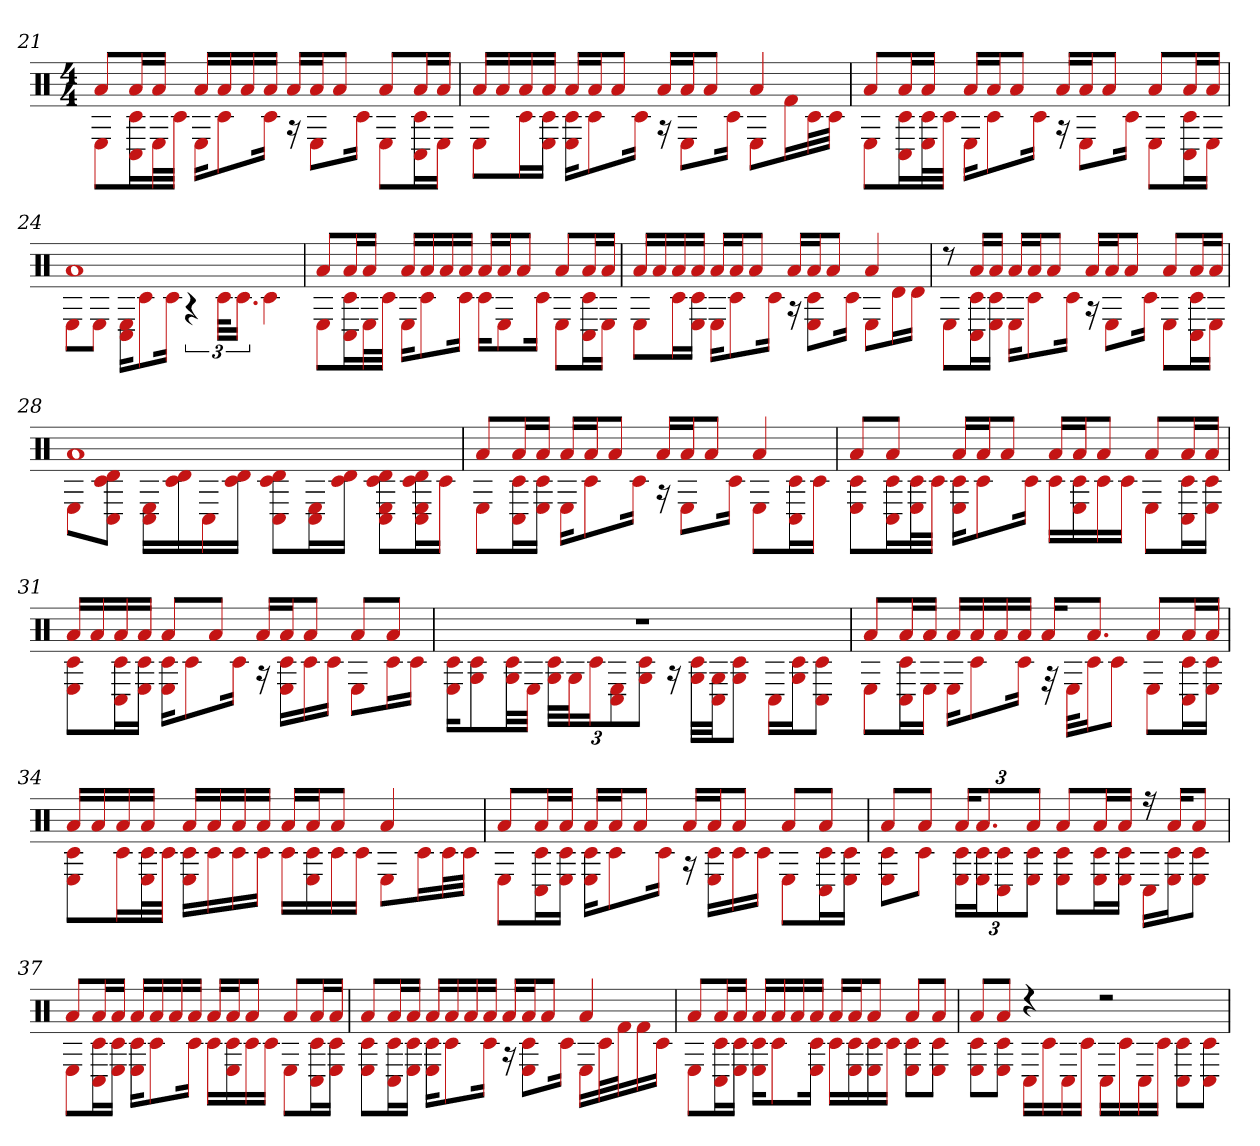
**kern
*part1
*staff1
*clefX
*k[]
*M4/4
=21
*^
8aL	8EL
16aL	16c# 16C#L
16aJJ	32EL
.	32c#JJJ
16aLL	16EKL
16a	8c#
16a	.
16aJJ	16c#Jk
16aLL	16r
16aJ	8EL
8aJ	.
.	16c#Jk
8aL	8EL
16aL	16C# 16c#L
16aJJ	16EJJ
=22	=22
16aLL	8EL
16a	.
16a	16c#L
16aJJ	16E 16c#JJ
16aLL	16E 16c#KL
16aJ	8c#
8aJ	.
.	16c#Jk
16aLL	16r
16aJ	8EL
8aJ	.
.	16c#Jk
4a	8EL
.	16f#L
.	32c#L
.	32c#JJJ
=23	=23
8aL	8EL
16aL	16c# 16C#L
16aJJ	32E 32c#L
.	32c#JJJ
16aLL	16EKL
16aJ	8c#
8aJ	.
.	16c#Jk
16aLL	16r
16aJ	8EL
8aJ	.
.	16c#Jk
8aL	8EL
16aL	16C# 16c#L
16aJJ	16EJJ
=24	=24
1a	8EL
.	8EJ
.	16C# 16EKL
.	8c#
.	16c#Jk
.	6r
.	48c#KLL
.	24.c#JJ
.	4c#
=25	=25
8aL	8EL
16aL	16C# 16c#L
16aJJ	32EL
.	32c#JJJ
16aLL	16EKL
16a	8c#
16a	.
16aJJ	16c#Jk
16aLL	16c#KL
16aJ	8E
8aJ	.
.	16c#Jk
8aL	8EL
16aL	16C# 16c#L
16aJJ	16EJJ
=26	=26
16aLL	8EL
16a	.
16a	16c#L
16aJJ	16E 16c#JJ
16aLL	16EKL
16aJ	8c#
8aJ	.
.	16c#Jk
16aLL	16r
16aJ	8c# 8EL
8aJ	.
.	16c#Jk
4a	8EL
.	16dL
.	16dJJ
=27	=27
8r	8EL
16aLL	16c# 16C#L
16aJJ	16E 16c#JJ
16aLL	16EKL
16aJ	8c#
8aJ	.
.	16c#Jk
16aLL	16r
16aJ	8EL
8aJ	.
.	16c#Jk
8aL	8EL
16aL	16C# 16c#L
16aJJ	16EJJ
=28	=28
1a	8EL
.	8d 8c# 8C#J
.	16C# 16ELL
.	16d 16c#
.	16C#
.	16d 16c#JJ
.	8C# 8d 8c#L
.	16C# 16EL
.	16d 16c#JJ
.	8E 8d 8C# 8c#L
.	16d 16c# 16C# 16EL
.	16c#JJ
=29	=29
8aL	8EL
16aL	16C# 16c#L
16aJJ	16E 16c#JJ
16aLL	16EKL
16aJ	8c#
8aJ	.
.	16c#Jk
16aLL	16r
16aJ	8EL
8aJ	.
.	16c#Jk
4a	8EL
.	16C# 16c#L
.	16c#JJ
=30	=30
8aL	8c# 8EL
8aJ	16C# 16c#L
.	32E 32c#L
.	32c#JJJ
16aLL	16E 16c#KL
16aJ	8c#
8aJ	.
.	16c#Jk
16aLL	16c#LL
16aJ	16E 16c#
8aJ	16c#
.	16c#JJ
8aL	8EL
16aL	16C# 16c#L
16aJJ	16E 16c#JJ
=31	=31
16aLL	8E 8c#L
16a	.
16a	16C# 16c#L
16aJJ	16E 16c#JJ
8aL	16E 16c#KL
.	8c#
8aJ	.
.	16c#Jk
16aLL	16r
16aJ	16E 16c#LL
8aJ	16c#
.	16c#JJ
8aL	8EL
8aJ	16c#L
.	16c#JJ
=32	=32
1r	16c# 16EKL
.	8G 8c#
.	32G 32c#LL
.	32EJJJ
.	48G 48c#LLL
.	48GJ
.	24c#J
.	12C# 12E
.	12G 12c#J
.	16r
.	32c# 32GLLL
.	32G 32C#JJ
.	8G 8c#J
.	16C#LL
.	16G 16c#J
.	8C# 8c#J
=33	=33
8aL	8EL
16aL	16c# 16C#L
16aJJ	16EJJ
16aLL	16EKL
16a	8c#
16a	.
16aJJ	16c#Jk
16aKL	32r
.	32EKLL
8.aJ	16c#J
.	8c#J
8aL	8EL
16aL	16C# 16c#L
16aJJ	16E 16c#JJ
=34	=34
16aLL	8E 8c#L
16a	.
16a	16c#L
16aJJ	32c# 32EL
.	32c#JJJ
16aLL	16E 16c#LL
16a	16c#
16a	16c#
16aJJ	16c#JJ
16aLL	16c#LL
16aJ	16c# 16E
8aJ	16c#
.	16c#JJ
4a	8EL
.	16c#L
.	32c#L
.	32c#JJJ
=35	=35
8aL	8EL
16aL	16c# 16C#L
16aJJ	16E 16c#JJ
16aLL	16E 16c#KL
16aJ	8c#
8aJ	.
.	16c#Jk
16aLL	16r
16aJ	16c# 16ELL
8aJ	16c#
.	16c#JJ
8aL	8EL
8aJ	16c# 16C#L
.	16E 16c#JJ
=36	=36
8aL	8E 8c#L
8aJ	8c#J
24aKL	24E 24c#LL
12.a	24c# 24EJ
.	12c# 12C#
12aJ	12c# 12EJ
8aL	8E 8c#L
16aL	16E 16c#L
16aJJ	16E 16c#JJ
16r	16C#LL
16aKL	16c# 16EJ
8aJ	8E 8c#J
=37	=37
8aL	8EL
16aL	16c# 16C#L
16aJJ	16E 16c#JJ
16aLL	16E 16c#KL
16a	8c#
16a	.
16aJJ	16c#Jk
16aLL	16c#LL
16aJ	16E 16c#
8aJ	16c#
.	16c#JJ
8aL	8EL
16aL	16C# 16c#L
16aJJ	16E 16c#JJ
=38	=38
8aL	8E 8c#L
16aL	16C# 16c#L
16aJJ	16E 16c#JJ
16aLL	16E 16c#KL
16a	8c#
16a	.
16aJJ	16c#Jk
16aLL	16r
16aJ	8c# 8EL
8aJ	.
.	16c#Jk
4a	16ELL
.	32c#L
.	32f#J
.	16f#
.	16c#JJ
=39	=39
8aL	8EL
16aL	16c# 16C#L
16aJJ	16E 16c#JJ
16aLL	16E 16c#KL
16a	8c#
16a	.
16aJJ	16c# 16EJk
16aLL	16c#LL
16aJ	16E 16c#
8aJ	16E 16c#
.	16c#JJ
8aL	8E 8c#L
8aJ	8E 8c#J
=40	=40
8aL	8E 8c#L
8aJ	8c# 8EJ
4r	16C#LL
.	16c#
.	16C#
.	16c#JJ
2r	16C#LL
.	16c#
.	16C#
.	16c#JJ
.	8C# 8c#L
.	8C# 8c#J
*v	*v
=
*-
